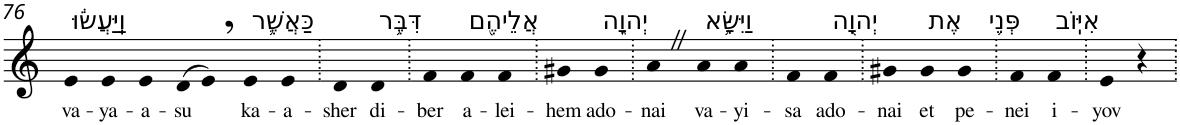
**kern	**text
*part1	*part1
*staff1	*staff1
*I"Piano	*
*I'Pno	*
!!LO:PB:g=z
*clefG2	*
*k[]	*
=76	=76
!LO:TX:a:t=וַֽיַּעֲשׂ֔וּ	!
!	!LO:LY:b
4e	va-
!	!LO:LY:b
4e	-ya-
!	!LO:LY:b
4e	-a-
!	!LO:LY:b
(>8d	-su
8e,)	.
!LO:TX:a:t=כַּאֲשֶׁ֛ר	!
!	!LO:LY:b
4e	ka-
!	!LO:LY:b
4e	-a-
=77.	=77.
!	!LO:LY:b
4d	-sher
!LO:TX:a:t=דִּבֶּ֥ר	!
!	!LO:LY:b
4d	di-
=78.	=78.
!	!LO:LY:b
4f	-ber
!LO:TX:a:t=אֲלֵיהֶ֖ם	!
!	!LO:LY:b
4f	a-
!	!LO:LY:b
4f	-lei-
=79.	=79.
!	!LO:LY:b
4g#X	-hem
!LO:TX:a:t=יְהוָ֑ה	!
!	!LO:LY:b
4g#	ado-
=80.	=80.
!	!LO:LY:b
4aZ	-nai
!LO:TX:a:t=וַיִּשָּׂ֥א	!
!	!LO:LY:b
4a	va-
!	!LO:LY:b
4a	-yi-
=81.	=81.
!	!LO:LY:b
4f	-sa
!LO:TX:a:t=יְהוָ֖ה	!
!	!LO:LY:b
4f	ado-
=82.	=82.
!	!LO:LY:b
4g#X	-nai
!LO:TX:a:t=אֶת	!
!	!LO:LY:b
4g#	et
!LO:TX:a:t=פְּנֵ֥י	!
!	!LO:LY:b
4g#	pe-
=83.	=83.
!	!LO:LY:b
4f	-nei
!LO:TX:a:t=אִיּֽוֹב	!
!	!LO:LY:b
4f	i-
=84.	=84.
!	!LO:LY:b
4e	-yov
4r	.
=.	=.
*-	*-
